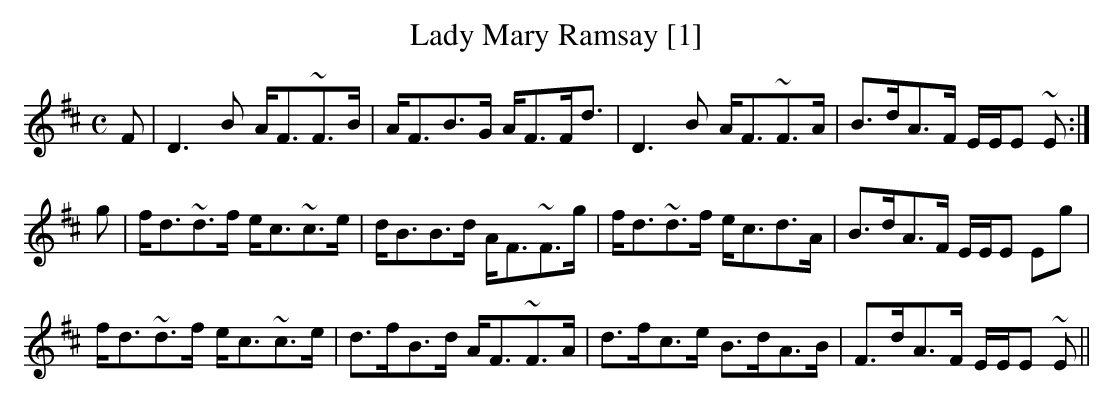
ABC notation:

X:1
T:Lady Mary Ramsay [1]
M:C
L:1/16
K:D
F2|D6B2 AF3~F3B|AF3B3G AF3Fd3|D6 B2 AF3~F3A|B3dA3F EEE2 ~E2:|
g2|fd3~d3f ec3~c3e|dB3B3d AF3~F3g|fd3~d3f ec3d3A|B3dA3F EEE2 E2g2|
fd3~d3f ec3~c3e|d3fB3d AF3~F3A|d3fc3e B3dA3B|F3dA3F EEE2 ~E2||
